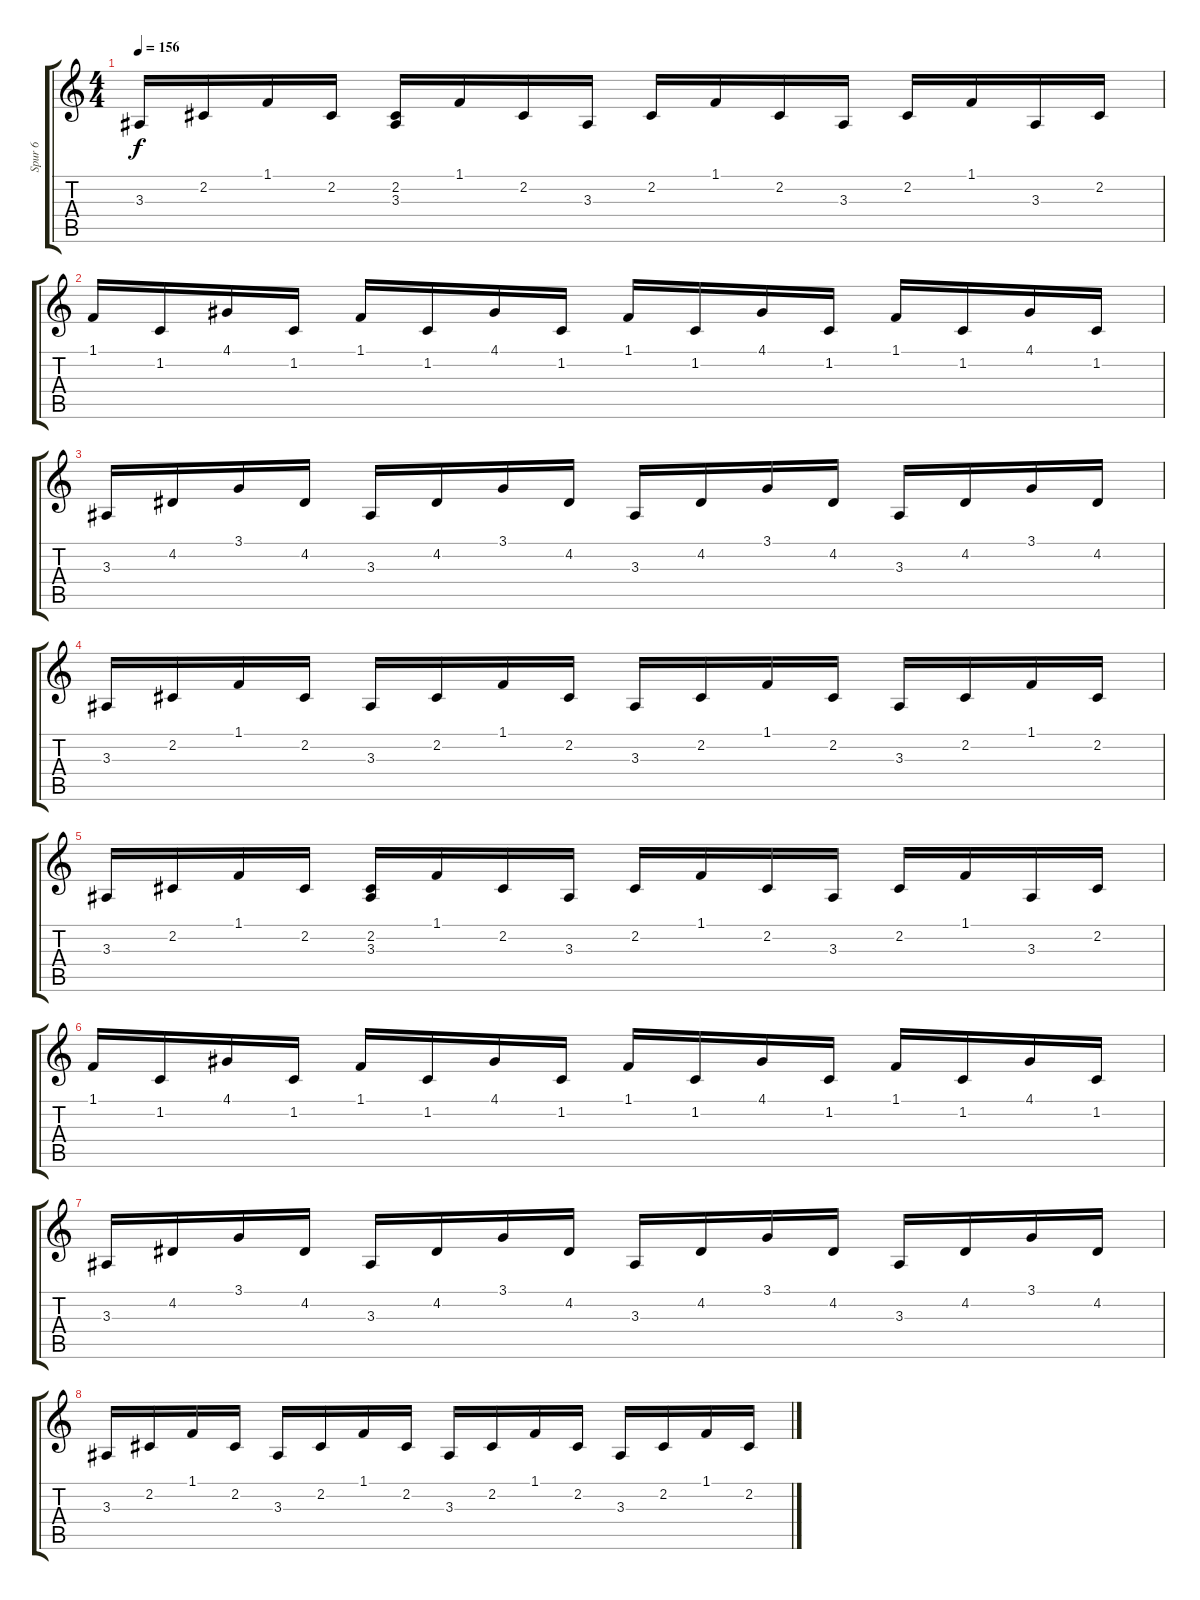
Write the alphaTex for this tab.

\track ("Spur 6" "Spur 6") {instrument lead1square}
\staff {score tabs}
\tuning (E4 B3 G3 D3 A2 E2) {hide}
\ts (4 4)
\tempo 156
\clef g2
\ks c
3.3.16{dy f} 2.2.16 1.1.16 2.2.16 (2.2 3.3).16 1.1.16 2.2.16 3.3.16 2.2.16 1.1.16 2.2.16 3.3.16 2.2.16 1.1.16 3.3.16 2.2.16 |
1.1.16 1.2.16 4.1.16 1.2.16 1.1.16 1.2.16 4.1.16 1.2.16 1.1.16 1.2.16 4.1.16 1.2.16 1.1.16 1.2.16 4.1.16 1.2.16 |
3.3.16 4.2.16 3.1.16 4.2.16 3.3.16 4.2.16 3.1.16 4.2.16 3.3.16 4.2.16 3.1.16 4.2.16 3.3.16 4.2.16 3.1.16 4.2.16 |
3.3.16 2.2.16 1.1.16 2.2.16 3.3.16 2.2.16 1.1.16 2.2.16 3.3.16 2.2.16 1.1.16 2.2.16 3.3.16 2.2.16 1.1.16 2.2.16 |
3.3.16 2.2.16 1.1.16 2.2.16 (2.2 3.3).16 1.1.16 2.2.16 3.3.16 2.2.16 1.1.16 2.2.16 3.3.16 2.2.16 1.1.16 3.3.16 2.2.16 |
1.1.16 1.2.16 4.1.16 1.2.16 1.1.16 1.2.16 4.1.16 1.2.16 1.1.16 1.2.16 4.1.16 1.2.16 1.1.16 1.2.16 4.1.16 1.2.16 |
3.3.16 4.2.16 3.1.16 4.2.16 3.3.16 4.2.16 3.1.16 4.2.16 3.3.16 4.2.16 3.1.16 4.2.16 3.3.16 4.2.16 3.1.16 4.2.16 |
3.3.16 2.2.16 1.1.16 2.2.16 3.3.16 2.2.16 1.1.16 2.2.16 3.3.16 2.2.16 1.1.16 2.2.16 3.3.16 2.2.16 1.1.16 2.2.16
